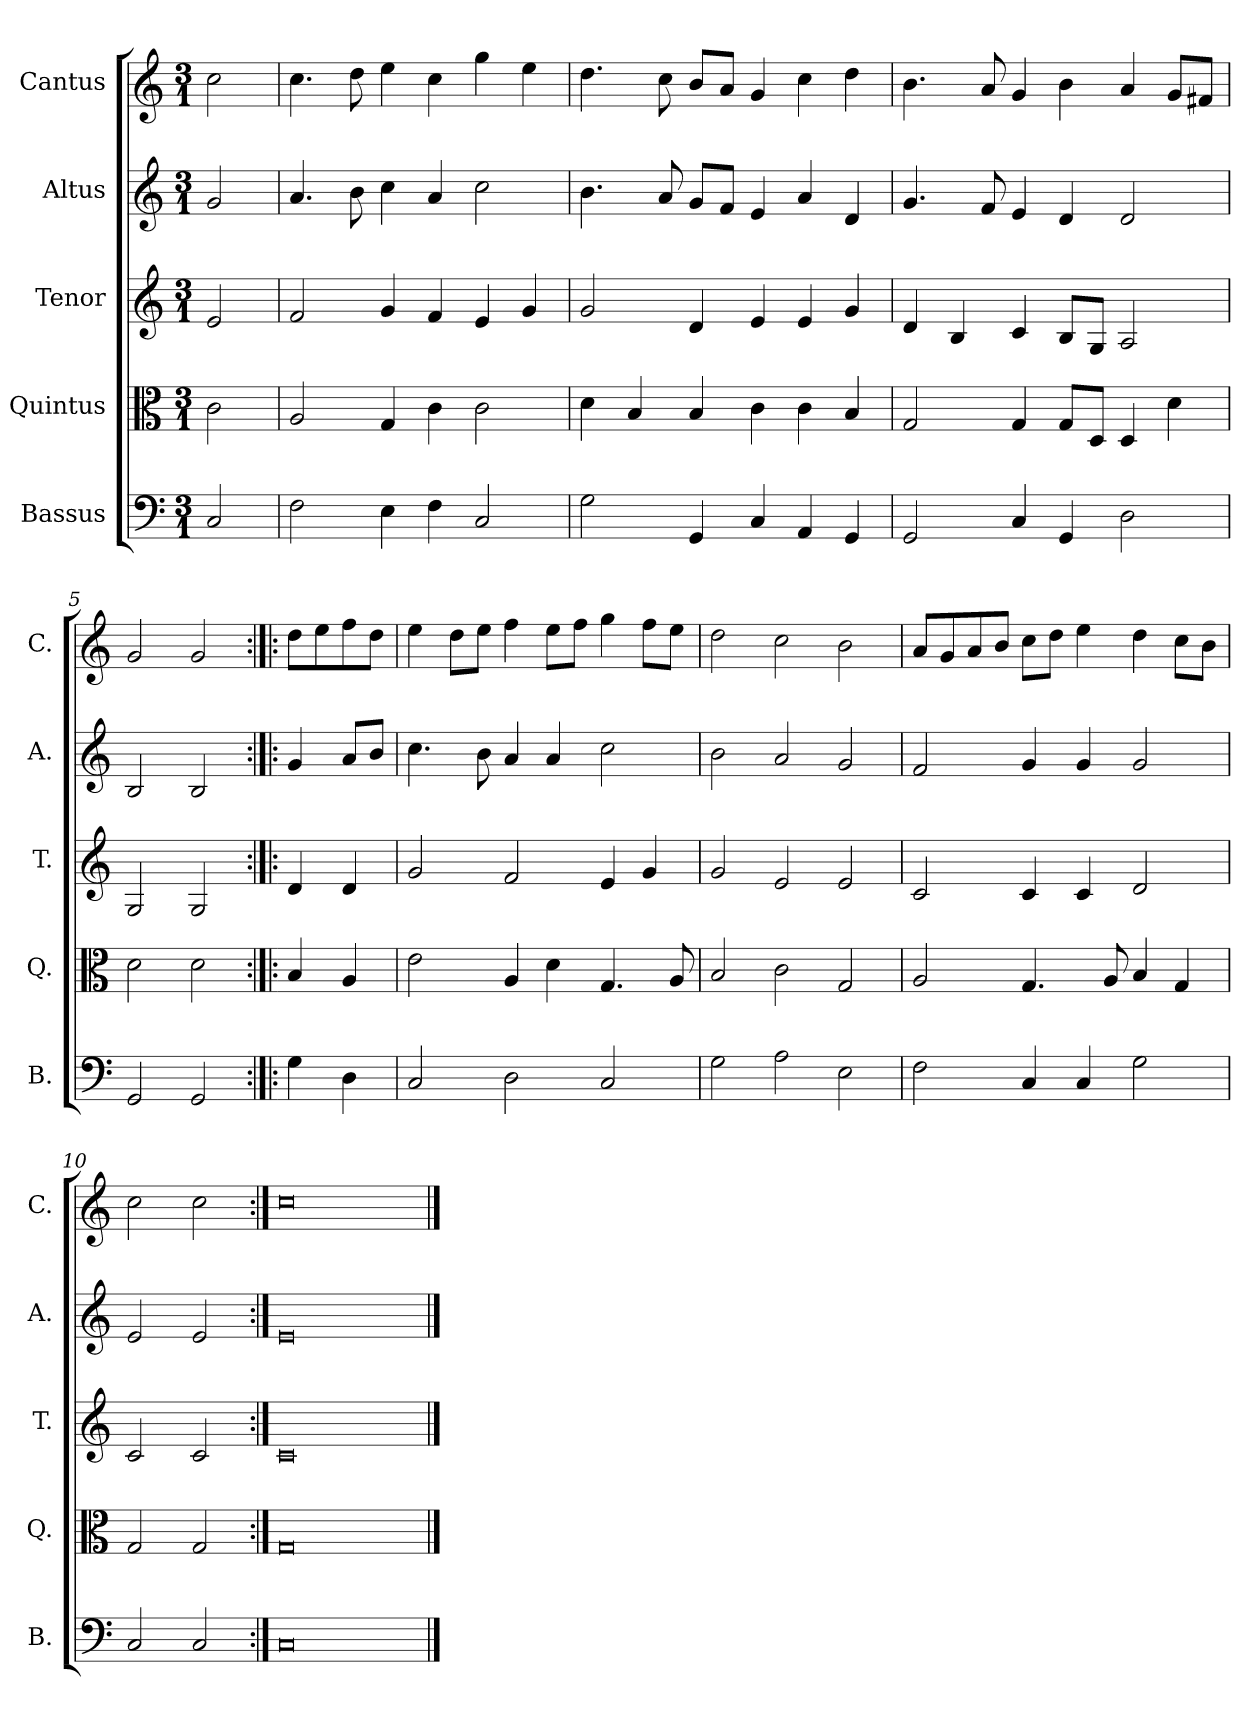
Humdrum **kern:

**kern	**kern	**kern	**kern	**kern
*part5	*part4	*part3	*part2	*part1
*staff5	*staff4	*staff3	*staff2	*staff1
*I"Bassus	*I"Quintus	*I"Tenor	*I"Altus	*I"Cantus
*I'B.	*I'Q.	*I'T.	*I'A.	*I'C.
*clefF4	*clefC3	*clefG2	*clefG2	*clefG2
*k[]	*k[]	*k[]	*k[]	*k[]
*C:	*C:	*C:	*C:	*C:
*M3/1	*M3/1	*M3/1	*M3/1	*M3/1
=1	=1	=1	=1	=1
2C/	2c\	2e/	2g/	2cc\
=2	=2	=2	=2	=2
2F\	2A/	2f/	4.a/	4.cc\
.	.	.	8b\	8dd\
4E\	4G/	4g/	4cc\	4ee\
4F\	4c\	4f/	4a/	4cc\
2C/	2c\	4e/	2cc\	4gg\
.	.	4g/	.	4ee\
=3	=3	=3	=3	=3
2G\	4d\	2g/	4.b\	4.dd\
.	4B/	.	.	.
.	.	.	8a/	8cc\
4GG/	4B/	4d/	8g/L	8b/L
.	.	.	8f/J	8a/J
4C/	4c\	4e/	4e/	4g/
4AA/	4c\	4e/	4a/	4cc\
4GG/	4B/	4g/	4d/	4dd\
=4	=4	=4	=4	=4
2GG/	2G/	4d/	4.g/	4.b\
.	.	4B/	.	.
.	.	.	8f/	8a/
4C/	4G/	4c/	4e/	4g/
4GG/	8G/L	8B/L	4d/	4b\
.	8D/J	8G/J	.	.
2D\	4D/	2A/	2d/	4a/
.	4d\	.	.	8g/L
.	.	.	.	8f#X/J
=5	=5	=5	=5	=5
2GG/	2d\	2G/	2B/	2g/
2GG/	2d\	2G/	2B/	2g/
=6:|!|:	=6:|!|:	=6:|!|:	=6:|!|:	=6:|!|:
4G\	4B/	4d/	4g/	8dd\L
.	.	.	.	8ee\
4D\	4A/	4d/	8a/L	8ff\
.	.	.	8b/J	8dd\J
!!LO:LB:g=z
=7	=7	=7	=7	=7
2C/	2e\	2g/	4.cc\	4ee\
.	.	.	.	8dd\L
.	.	.	8b\	8ee\J
2D\	4A/	2f/	4a/	4ff\
.	4d\	.	4a/	8ee\L
.	.	.	.	8ff\J
2C/	4.G/	4e/	2cc\	4gg\
.	.	4g/	.	8ff\L
.	8A/	.	.	8ee\J
=8	=8	=8	=8	=8
2G\	2B/	2g/	2b\	2dd\
2A\	2c\	2e/	2a/	2cc\
2E\	2G/	2e/	2g/	2b\
=9	=9	=9	=9	=9
2F\	2A/	2c/	2f/	8a/L
.	.	.	.	8g/
.	.	.	.	8a/
.	.	.	.	8b/J
4C/	4.G/	4c/	4g/	8cc\L
.	.	.	.	8dd\J
4C/	.	4c/	4g/	4ee\
.	8A/	.	.	.
2G\	4B/	2d/	2g/	4dd\
.	4G/	.	.	8cc\L
.	.	.	.	8b\J
=10	=10	=10	=10	=10
2C/	2G/	2c/	2e/	2cc\
2C/	2G/	2c/	2e/	2cc\
=11:|!	=11:|!	=11:|!	=11:|!	=11:|!
0C/	0G/	0c/	0e/	0cc\
==	==	==	==	==
*-	*-	*-	*-	*-
